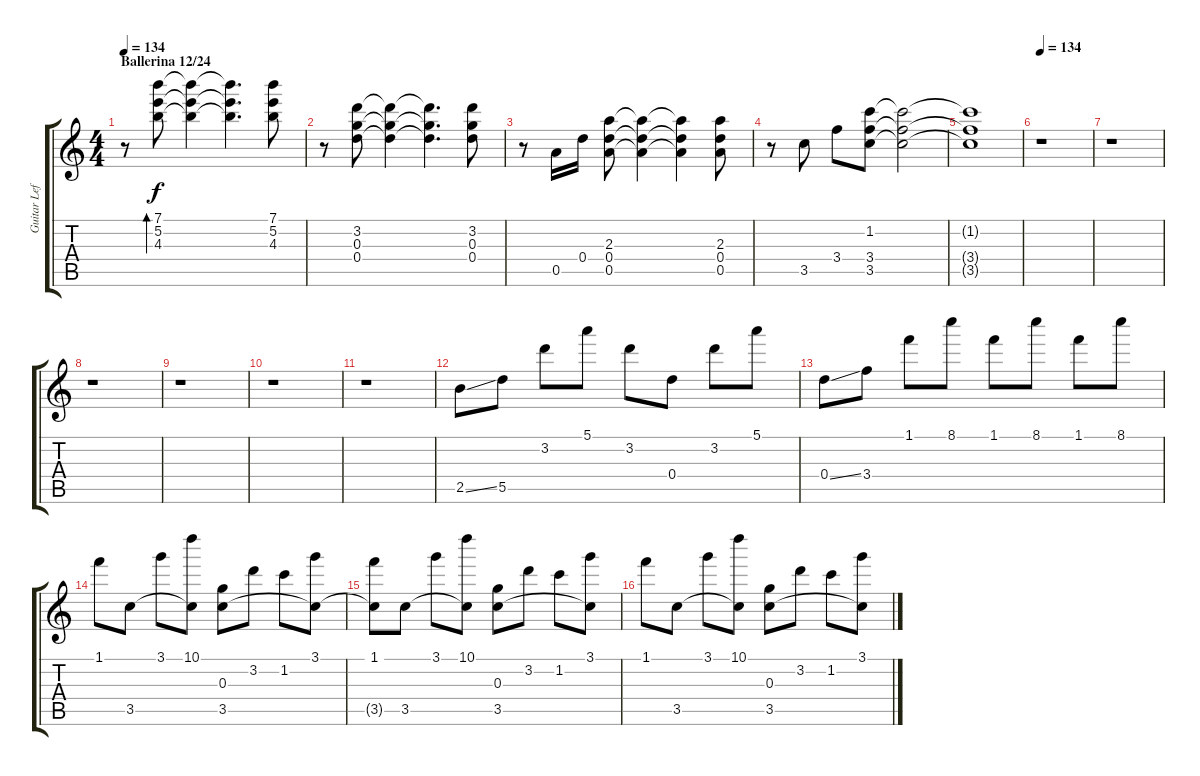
\track ("Guitar Left Octave Up" "Guitar Lef") {instrument electricguitarclean}
\staff {score tabs}
\tuning (E5 B4 G4 D4 A3 E3) {hide}
\ts (4 4)
\section ("" "Ballerina 12/24")
\tempo 134
\tempo 95
\tempo 134
\clef g2
\ks c
r.8{dy f instrument electricguitarclean} (7.1 5.2 4.3).8{bd 480} (7.1{t} 5.2{t} 4.3{t}).4 (7.1{t} 5.2{t} 4.3{t}).4{d} (7.1 5.2 4.3).8 |
r.8 (3.2 0.3 0.4).8 (3.2{t} 0.3{t} 0.4{t}).4 (3.2{t} 0.3{t} 0.4{t}).4{d} (3.2 0.3 0.4).8 |
r.8 0.5.16 0.4.16 (2.3 0.4 0.5).8 (2.3{t} 0.4{t} 0.5{t}).4 (2.3{t} 0.4{t} 0.5{t}).4 (2.3 0.4 0.5).8 |
r.8 3.5.8 3.4.8 (1.2 3.4 3.5).8 (1.2{t} 3.4{t} 3.5{t}).2 |
(1.2{t} 3.4{t} 3.5{t}).1 |
\tempo 134
r.1 |
r.1 |
r.1 |
r.1 |
r.1 |
r.1 |
2.5{ss}.8 5.5.8 3.2.8 5.1.8 3.2.8 0.4.8 3.2.8 5.1.8 |
0.4{ss}.8 3.4.8 1.1.8 8.1.8 1.1.8 8.1.8 1.1.8 8.1.8 |
1.1.8 3.5.8 3.1.8 (10.1 3.5{t}).8 (0.3 3.5).8 3.2.8 1.2.8 (3.1 3.5{t}).8 |
(1.1 3.5{t}).8 3.5.8 3.1.8 (10.1 3.5{t}).8 (0.3 3.5).8 3.2.8 1.2.8 (3.1 3.5{t}).8 |
1.1.8 3.5.8 3.1.8 (10.1 3.5{t}).8 (0.3 3.5).8 3.2.8 1.2.8 (3.1 3.5{t}).8
